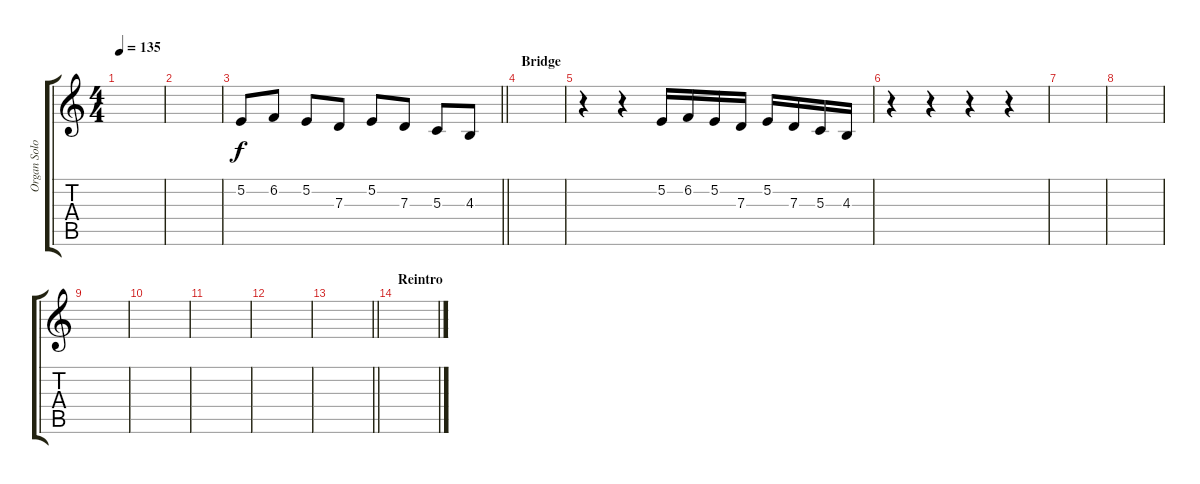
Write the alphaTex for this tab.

\track ("Organ Solo" "Organ Solo") {instrument drawbarorgan}
\staff {score tabs}
\tuning (E4 B3 G3 D3 A2 E2) {hide}
\ts (4 4)
\tempo 135
\clef g2
\ks c
|
|
\barLineRight lightlight
5.2.8 6.2.8 5.2.8 7.3.8 5.2.8 7.3.8 5.3.8 4.3.8 |
\section ("" "Bridge")
|
r.4 r.4 5.2.16 6.2.16 5.2.16 7.3.16 5.2.16 7.3.16 5.3.16 4.3.16 |
r.4 r.4 r.4 r.4 |
|
|
|
|
|
|
\barLineRight lightlight
|
\section ("" "Reintro")
